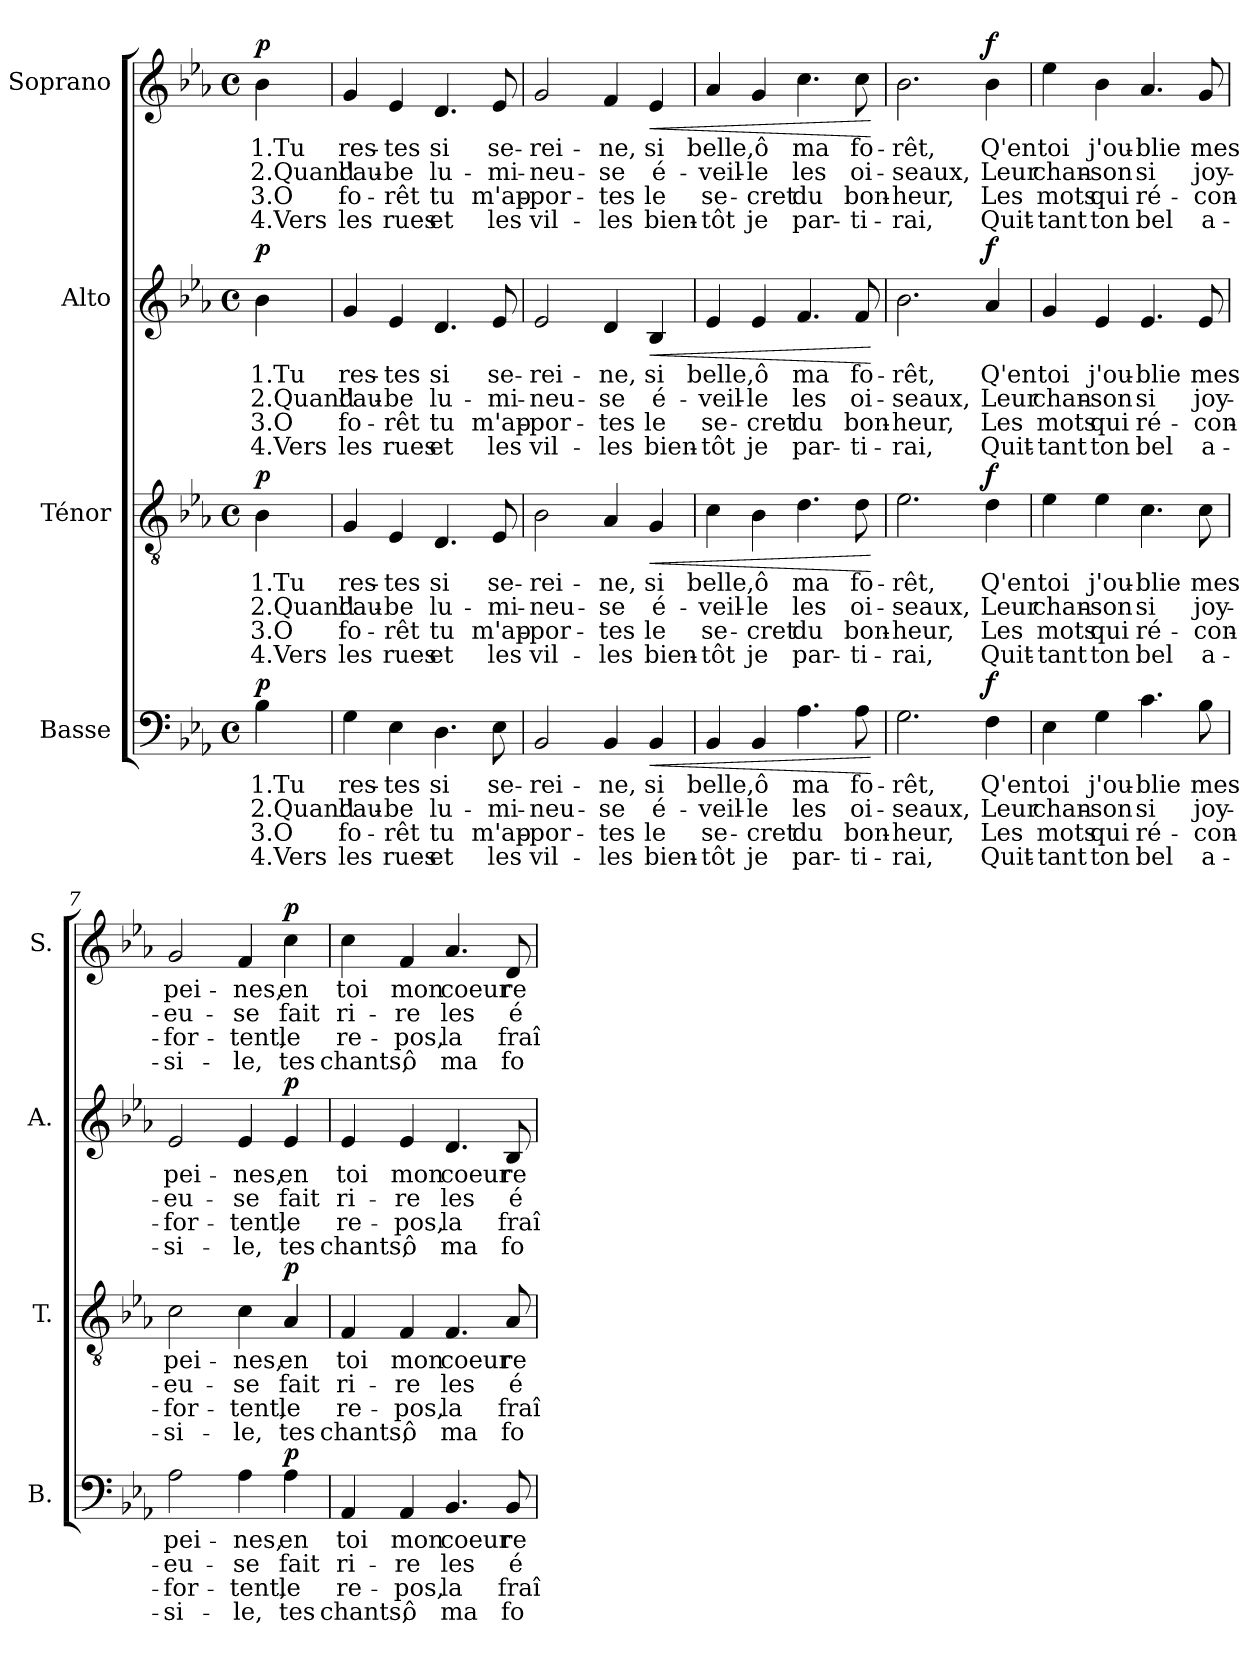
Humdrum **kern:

**kern	**text	**text	**text	**text	**dynam	**kern	**text	**text	**text	**text	**dynam	**kern	**text	**text	**text	**text	**dynam	**kern	**text	**text	**text	**text	**dynam
*part4	*part4	*part4	*part4	*part4	*part4	*part3	*part3	*part3	*part3	*part3	*part3	*part2	*part2	*part2	*part2	*part2	*part2	*part1	*part1	*part1	*part1	*part1	*part1
*staff4	*staff4	*staff4	*staff4	*staff4	*staff4	*staff3	*staff3	*staff3	*staff3	*staff3	*staff3	*staff2	*staff2	*staff2	*staff2	*staff2	*staff2	*staff1	*staff1	*staff1	*staff1	*staff1	*staff1
*I"Basse	*	*	*	*	*	*I"Ténor	*	*	*	*	*	*I"Alto	*	*	*	*	*	*I"Soprano	*	*	*	*	*
*I'B.	*	*	*	*	*	*I'T.	*	*	*	*	*	*I'A.	*	*	*	*	*	*I'S.	*	*	*	*	*
*clefF4	*	*	*	*	*	*clefGv2	*	*	*	*	*	*clefG2	*	*	*	*	*	*clefG2	*	*	*	*	*
*k[b-e-a-]	*	*	*	*	*	*k[b-e-a-]	*	*	*	*	*	*k[b-e-a-]	*	*	*	*	*	*k[b-e-a-]	*	*	*	*	*
*M4/4	*	*	*	*	*	*M4/4	*	*	*	*	*	*M4/4	*	*	*	*	*	*M4/4	*	*	*	*	*
*met(c)	*	*	*	*	*	*met(c)	*	*	*	*	*	*met(c)	*	*	*	*	*	*met(c)	*	*	*	*	*
*MM85	*	*	*	*	*	*MM85	*	*	*	*	*	*MM85	*	*	*	*	*	*MM85	*	*	*	*	*
=1	=1	=1	=1	=1	=1	=1	=1	=1	=1	=1	=1	=1	=1	=1	=1	=1	=1	=1	=1	=1	=1	=1	=1
!	!LO:LY:b	!LO:LY:b	!LO:LY:b	!LO:LY:b	!LO:DY:a	!	!LO:LY:b	!LO:LY:b	!LO:LY:b	!LO:LY:b	!LO:DY:a	!	!LO:LY:b	!LO:LY:b	!LO:LY:b	!LO:LY:b	!LO:DY:a	!	!LO:LY:b	!LO:LY:b	!LO:LY:b	!LO:LY:b	!LO:DY:a
4B-\	1.Tu	2.Quand	3.O	4.Vers	p	4B-\	1.Tu	2.Quand	3.O	4.Vers	p	4b-\	1.Tu	2.Quand	3.O	4.Vers	p	4b-\	1.Tu	2.Quand	3.O	4.Vers	p
=2	=2	=2	=2	=2	=2	=2	=2	=2	=2	=2	=2	=2	=2	=2	=2	=2	=2	=2	=2	=2	=2	=2	=2
!	!LO:LY:b	!LO:LY:b	!LO:LY:b	!LO:LY:b	!	!	!LO:LY:b	!LO:LY:b	!LO:LY:b	!LO:LY:b	!	!	!LO:LY:b	!LO:LY:b	!LO:LY:b	!LO:LY:b	!	!	!LO:LY:b	!LO:LY:b	!LO:LY:b	!LO:LY:b	!
4G\	res-	l'au-	fo-	les	.	4G/	res-	l'au-	fo-	les	.	4g/	res-	l'au-	fo-	les	.	4g/	res-	l'au-	fo-	les	.
!	!LO:LY:b	!LO:LY:b	!LO:LY:b	!LO:LY:b	!	!	!LO:LY:b	!LO:LY:b	!LO:LY:b	!LO:LY:b	!	!	!LO:LY:b	!LO:LY:b	!LO:LY:b	!LO:LY:b	!	!	!LO:LY:b	!LO:LY:b	!LO:LY:b	!LO:LY:b	!
4E-\	-tes	-be	-rêt	rues	.	4E-/	-tes	-be	-rêt	rues	.	4e-/	-tes	-be	-rêt	rues	.	4e-/	-tes	-be	-rêt	rues	.
!	!LO:LY:b	!LO:LY:b	!LO:LY:b	!LO:LY:b	!	!	!LO:LY:b	!LO:LY:b	!LO:LY:b	!LO:LY:b	!	!	!LO:LY:b	!LO:LY:b	!LO:LY:b	!LO:LY:b	!	!	!LO:LY:b	!LO:LY:b	!LO:LY:b	!LO:LY:b	!
4.D\	si	lu-	tu	et	.	4.D/	si	lu-	tu	et	.	4.d/	si	lu-	tu	et	.	4.d/	si	lu-	tu	et	.
!	!LO:LY:b	!LO:LY:b	!LO:LY:b	!LO:LY:b	!	!	!LO:LY:b	!LO:LY:b	!LO:LY:b	!LO:LY:b	!	!	!LO:LY:b	!LO:LY:b	!LO:LY:b	!LO:LY:b	!	!	!LO:LY:b	!LO:LY:b	!LO:LY:b	!LO:LY:b	!
8E-\	se-	-mi-	m'ap-	les	.	8E-/	se-	-mi-	m'ap-	les	.	8e-/	se-	-mi-	m'ap-	les	.	8e-/	se-	-mi-	m'ap-	les	.
=3	=3	=3	=3	=3	=3	=3	=3	=3	=3	=3	=3	=3	=3	=3	=3	=3	=3	=3	=3	=3	=3	=3	=3
!	!LO:LY:b	!LO:LY:b	!LO:LY:b	!LO:LY:b	!	!	!LO:LY:b	!LO:LY:b	!LO:LY:b	!LO:LY:b	!	!	!LO:LY:b	!LO:LY:b	!LO:LY:b	!LO:LY:b	!	!	!LO:LY:b	!LO:LY:b	!LO:LY:b	!LO:LY:b	!
2BB-/	-rei-	-neu-	-por-	vil-	.	2B-\	-rei-	-neu-	-por-	vil-	.	2e-/	-rei-	-neu-	-por-	vil-	.	2g/	-rei-	-neu-	-por-	vil-	.
!	!LO:LY:b	!LO:LY:b	!LO:LY:b	!LO:LY:b	!	!	!LO:LY:b	!LO:LY:b	!LO:LY:b	!LO:LY:b	!	!	!LO:LY:b	!LO:LY:b	!LO:LY:b	!LO:LY:b	!	!	!LO:LY:b	!LO:LY:b	!LO:LY:b	!LO:LY:b	!
4BB-/	-ne,	-se	-tes	-les	.	4A-/	-ne,	-se	-tes	-les	.	4d/	-ne,	-se	-tes	-les	.	4f/	-ne,	-se	-tes	-les	.
!	!LO:LY:b	!LO:LY:b	!LO:LY:b	!LO:LY:b	!LO:HP:b	!	!LO:LY:b	!LO:LY:b	!LO:LY:b	!LO:LY:b	!LO:HP:b	!	!LO:LY:b	!LO:LY:b	!LO:LY:b	!LO:LY:b	!LO:HP:b	!	!LO:LY:b	!LO:LY:b	!LO:LY:b	!LO:LY:b	!LO:HP:b
4BB-/	si	é-	le	bien-	<	4G/	si	é-	le	bien-	<	4B-/	si	é-	le	bien-	<	4e-/	si	é-	le	bien-	<
=4	=4	=4	=4	=4	=4	=4	=4	=4	=4	=4	=4	=4	=4	=4	=4	=4	=4	=4	=4	=4	=4	=4	=4
!	!LO:LY:b	!LO:LY:b	!LO:LY:b	!LO:LY:b	!	!	!LO:LY:b	!LO:LY:b	!LO:LY:b	!LO:LY:b	!	!	!LO:LY:b	!LO:LY:b	!LO:LY:b	!LO:LY:b	!	!	!LO:LY:b	!LO:LY:b	!LO:LY:b	!LO:LY:b	!
4BB-/	belle,	-veil-	se-	-tôt	.	4c\	belle,	-veil-	se-	-tôt	.	4e-/	belle,	-veil-	se-	-tôt	.	4a-/	belle,	-veil-	se-	-tôt	.
!	!LO:LY:b	!LO:LY:b	!LO:LY:b	!LO:LY:b	!	!	!LO:LY:b	!LO:LY:b	!LO:LY:b	!LO:LY:b	!	!	!LO:LY:b	!LO:LY:b	!LO:LY:b	!LO:LY:b	!	!	!LO:LY:b	!LO:LY:b	!LO:LY:b	!LO:LY:b	!
4BB-/	ô	-le	-cret	je	.	4B-\	ô	-le	-cret	je	.	4e-/	ô	-le	-cret	je	.	4g/	ô	-le	-cret	je	.
!	!LO:LY:b	!LO:LY:b	!LO:LY:b	!LO:LY:b	!	!	!LO:LY:b	!LO:LY:b	!LO:LY:b	!LO:LY:b	!	!	!LO:LY:b	!LO:LY:b	!LO:LY:b	!LO:LY:b	!	!	!LO:LY:b	!LO:LY:b	!LO:LY:b	!LO:LY:b	!
4.A-\	ma	les	du	par-	.	4.d\	ma	les	du	par-	.	4.f/	ma	les	du	par-	.	4.cc\	ma	les	du	par-	.
!	!LO:LY:b	!LO:LY:b	!LO:LY:b	!LO:LY:b	!	!	!LO:LY:b	!LO:LY:b	!LO:LY:b	!LO:LY:b	!	!	!LO:LY:b	!LO:LY:b	!LO:LY:b	!LO:LY:b	!	!	!LO:LY:b	!LO:LY:b	!LO:LY:b	!LO:LY:b	!
8A-\	fo-	oi-	bon-	-ti-	.	8d\	fo-	oi-	bon-	-ti-	.	8f/	fo-	oi-	bon-	-ti-	.	8cc\	fo-	oi-	bon-	-ti-	.
.	.	.	.	.	[	.	.	.	.	.	[	.	.	.	.	.	[	.	.	.	.	.	[
!!LO:PB:g=z
=5	=5	=5	=5	=5	=5	=5	=5	=5	=5	=5	=5	=5	=5	=5	=5	=5	=5	=5	=5	=5	=5	=5	=5
!	!LO:LY:b	!LO:LY:b	!LO:LY:b	!LO:LY:b	!	!	!LO:LY:b	!LO:LY:b	!LO:LY:b	!LO:LY:b	!	!	!LO:LY:b	!LO:LY:b	!LO:LY:b	!LO:LY:b	!	!	!LO:LY:b	!LO:LY:b	!LO:LY:b	!LO:LY:b	!
2.G\	-rêt,	-seaux,	-heur,	-rai,	.	2.e-\	-rêt,	-seaux,	-heur,	-rai,	.	2.b-\	-rêt,	-seaux,	-heur,	-rai,	.	2.b-\	-rêt,	-seaux,	-heur,	-rai,	.
!	!LO:LY:b	!LO:LY:b	!LO:LY:b	!LO:LY:b	!LO:DY:a	!	!LO:LY:b	!LO:LY:b	!LO:LY:b	!LO:LY:b	!LO:DY:a	!	!LO:LY:b	!LO:LY:b	!LO:LY:b	!LO:LY:b	!LO:DY:a	!	!LO:LY:b	!LO:LY:b	!LO:LY:b	!LO:LY:b	!LO:DY:a
4F\	Q'en	Leur	Les	Quit-	f	4d\	Q'en	Leur	Les	Quit-	f	4a-/	Q'en	Leur	Les	Quit-	f	4b-\	Q'en	Leur	Les	Quit-	f
=6	=6	=6	=6	=6	=6	=6	=6	=6	=6	=6	=6	=6	=6	=6	=6	=6	=6	=6	=6	=6	=6	=6	=6
!	!LO:LY:b	!LO:LY:b	!LO:LY:b	!LO:LY:b	!	!	!LO:LY:b	!LO:LY:b	!LO:LY:b	!LO:LY:b	!	!	!LO:LY:b	!LO:LY:b	!LO:LY:b	!LO:LY:b	!	!	!LO:LY:b	!LO:LY:b	!LO:LY:b	!LO:LY:b	!
4E-\	toi	chan-	mots	-tant	.	4e-\	toi	chan-	mots	-tant	.	4g/	toi	chan-	mots	-tant	.	4ee-\	toi	chan-	mots	-tant	.
!	!LO:LY:b	!LO:LY:b	!LO:LY:b	!LO:LY:b	!	!	!LO:LY:b	!LO:LY:b	!LO:LY:b	!LO:LY:b	!	!	!LO:LY:b	!LO:LY:b	!LO:LY:b	!LO:LY:b	!	!	!LO:LY:b	!LO:LY:b	!LO:LY:b	!LO:LY:b	!
4G\	j'ou-	-son	qui	ton	.	4e-\	j'ou-	-son	qui	ton	.	4e-/	j'ou-	-son	qui	ton	.	4b-\	j'ou-	-son	qui	ton	.
!	!LO:LY:b	!LO:LY:b	!LO:LY:b	!LO:LY:b	!	!	!LO:LY:b	!LO:LY:b	!LO:LY:b	!LO:LY:b	!	!	!LO:LY:b	!LO:LY:b	!LO:LY:b	!LO:LY:b	!	!	!LO:LY:b	!LO:LY:b	!LO:LY:b	!LO:LY:b	!
4.c\	-blie	si	ré-	bel	.	4.c\	-blie	si	ré-	bel	.	4.e-/	-blie	si	ré-	bel	.	4.a-/	-blie	si	ré-	bel	.
!	!LO:LY:b	!LO:LY:b	!LO:LY:b	!LO:LY:b	!	!	!LO:LY:b	!LO:LY:b	!LO:LY:b	!LO:LY:b	!	!	!LO:LY:b	!LO:LY:b	!LO:LY:b	!LO:LY:b	!	!	!LO:LY:b	!LO:LY:b	!LO:LY:b	!LO:LY:b	!
8B-\	mes	joy-	-con-	a-	.	8c\	mes	joy-	-con-	a-	.	8e-/	mes	joy-	-con-	a-	.	8g/	mes	joy-	-con-	a-	.
=7	=7	=7	=7	=7	=7	=7	=7	=7	=7	=7	=7	=7	=7	=7	=7	=7	=7	=7	=7	=7	=7	=7	=7
!	!LO:LY:b	!LO:LY:b	!LO:LY:b	!LO:LY:b	!	!	!LO:LY:b	!LO:LY:b	!LO:LY:b	!LO:LY:b	!	!	!LO:LY:b	!LO:LY:b	!LO:LY:b	!LO:LY:b	!	!	!LO:LY:b	!LO:LY:b	!LO:LY:b	!LO:LY:b	!
2A-\	pei-	-eu-	-for-	-si-	.	2c\	pei-	-eu-	-for-	-si-	.	2e-/	pei-	-eu-	-for-	-si-	.	2g/	pei-	-eu-	-for-	-si-	.
!	!LO:LY:b	!LO:LY:b	!LO:LY:b	!LO:LY:b	!	!	!LO:LY:b	!LO:LY:b	!LO:LY:b	!LO:LY:b	!	!	!LO:LY:b	!LO:LY:b	!LO:LY:b	!LO:LY:b	!	!	!LO:LY:b	!LO:LY:b	!LO:LY:b	!LO:LY:b	!
4A-\	-nes,	-se	-tent,	-le,	.	4c\	-nes,	-se	-tent,	-le,	.	4e-/	-nes,	-se	-tent,	-le,	.	4f/	-nes,	-se	-tent,	-le,	.
!	!LO:LY:b	!LO:LY:b	!LO:LY:b	!LO:LY:b	!LO:DY:a	!	!LO:LY:b	!LO:LY:b	!LO:LY:b	!LO:LY:b	!LO:DY:a	!	!LO:LY:b	!LO:LY:b	!LO:LY:b	!LO:LY:b	!LO:DY:a	!	!LO:LY:b	!LO:LY:b	!LO:LY:b	!LO:LY:b	!LO:DY:a
4A-\	en	fait	le	tes	p	4A-/	en	fait	le	tes	p	4e-/	en	fait	le	tes	p	4cc\	en	fait	le	tes	p
=8	=8	=8	=8	=8	=8	=8	=8	=8	=8	=8	=8	=8	=8	=8	=8	=8	=8	=8	=8	=8	=8	=8	=8
!	!LO:LY:b	!LO:LY:b	!LO:LY:b	!LO:LY:b	!	!	!LO:LY:b	!LO:LY:b	!LO:LY:b	!LO:LY:b	!	!	!LO:LY:b	!LO:LY:b	!LO:LY:b	!LO:LY:b	!	!	!LO:LY:b	!LO:LY:b	!LO:LY:b	!LO:LY:b	!
4AA-/	toi	ri-	re-	chants,	.	4F/	toi	ri-	re-	chants,	.	4e-/	toi	ri-	re-	chants,	.	4cc\	toi	ri-	re-	chants,	.
!	!LO:LY:b	!LO:LY:b	!LO:LY:b	!LO:LY:b	!	!	!LO:LY:b	!LO:LY:b	!LO:LY:b	!LO:LY:b	!	!	!LO:LY:b	!LO:LY:b	!LO:LY:b	!LO:LY:b	!	!	!LO:LY:b	!LO:LY:b	!LO:LY:b	!LO:LY:b	!
4AA-/	mon	-re	-pos,	ô	.	4F/	mon	-re	-pos,	ô	.	4e-/	mon	-re	-pos,	ô	.	4f/	mon	-re	-pos,	ô	.
!	!LO:LY:b	!LO:LY:b	!LO:LY:b	!LO:LY:b	!	!	!LO:LY:b	!LO:LY:b	!LO:LY:b	!LO:LY:b	!	!	!LO:LY:b	!LO:LY:b	!LO:LY:b	!LO:LY:b	!	!	!LO:LY:b	!LO:LY:b	!LO:LY:b	!LO:LY:b	!
4.BB-/	coeur	les	la	ma	.	4.F/	coeur	les	la	ma	.	4.d/	coeur	les	la	ma	.	4.a-/	coeur	les	la	ma	.
!	!LO:LY:b	!LO:LY:b	!LO:LY:b	!LO:LY:b	!	!	!LO:LY:b	!LO:LY:b	!LO:LY:b	!LO:LY:b	!	!	!LO:LY:b	!LO:LY:b	!LO:LY:b	!LO:LY:b	!	!	!LO:LY:b	!LO:LY:b	!LO:LY:b	!LO:LY:b	!
8BB-/	re-	é-	fraî-	fo-	.	8A-/	re-	é-	fraî-	fo-	.	8B-/	re-	é-	fraî-	fo-	.	8d/	re-	é-	fraî-	fo-	.
=	=	=	=	=	=	=	=	=	=	=	=	=	=	=	=	=	=	=	=	=	=	=	=
*-	*-	*-	*-	*-	*-	*-	*-	*-	*-	*-	*-	*-	*-	*-	*-	*-	*-	*-	*-	*-	*-	*-	*-
